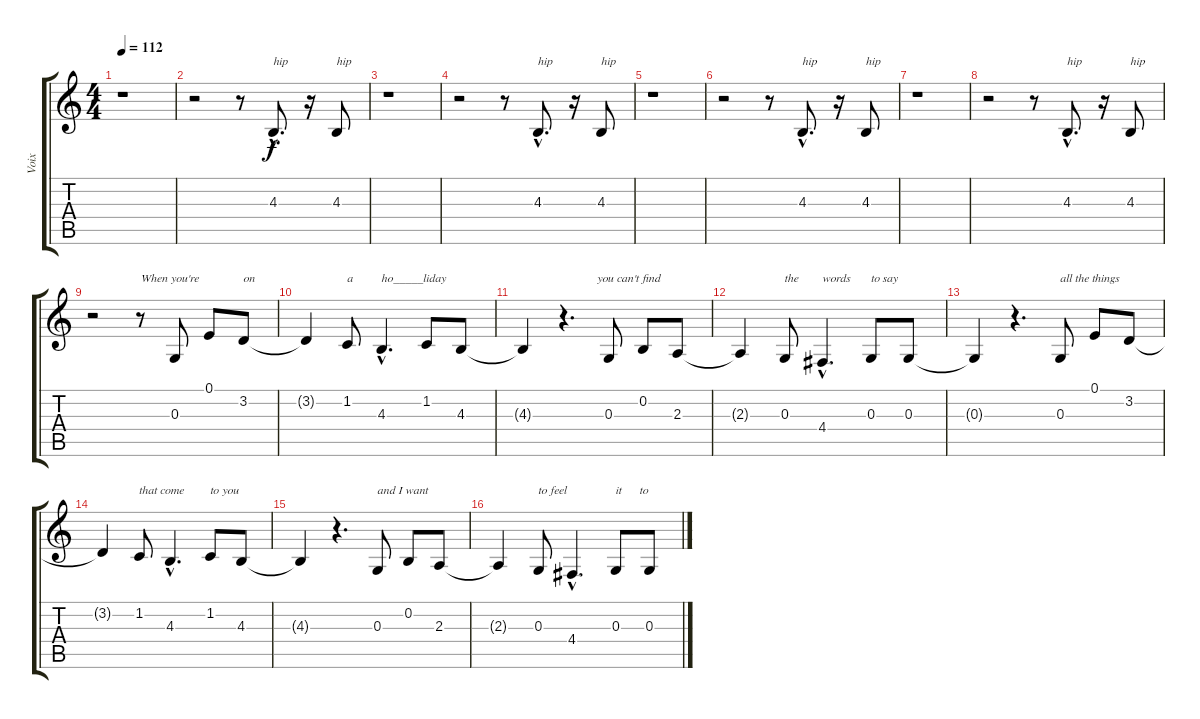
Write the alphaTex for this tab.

\track ("Voix" "Voix") {instrument lead6voice}
\staff {score tabs}
\tuning (E4 B3 G3 D3 A2 E2) {hide}
\ts (4 4)
\tempo 112
\clef g2
\ks c
r.1{dy f instrument lead6voice} |
r.2 r.8 4.3{hac}.8{d txt "hip"} r.16 4.3.8{txt "hip"} |
r.1 |
r.2 r.8 4.3{hac}.8{d txt "hip"} r.16 4.3.8{txt "hip"} |
r.1 |
r.2 r.8 4.3{hac}.8{d txt "hip"} r.16 4.3.8{txt "hip"} |
r.1 |
r.2 r.8 4.3{hac}.8{d txt "hip"} r.16 4.3.8{txt "hip"} |
r.2 r.8{txt "When you're"} 0.3.8 0.1.8 3.2.8{txt "on"} |
3.2{t}.4 1.2.8{txt "a"} 4.3{hac}.4{d txt "ho_____liday"} 1.2.8 4.3.8 |
4.3{t}.4 r.4{d txt "           you can't find"} 0.3.8 0.2.8 2.3.8 |
2.3{t}.4 0.3.8{txt "the"} 4.4{hac}.4{d txt "words"} 0.3.8{txt "to say"} 0.3.8 |
0.3{t}.4 r.4{d} 0.3.8{txt "all the things"} 0.1.8 3.2.8 |
3.2{t}.4 1.2.8{txt "that come"} 4.3{hac}.4{d} 1.2.8{txt "to you"} 4.3.8 |
4.3{t}.4 r.4{d} 0.3.8{txt "and I want"} 0.2.8 2.3.8 |
2.3{t}.4 0.3.8{txt "to feel"} 4.4{hac}.4{d} 0.3.8{txt "it      to"} 0.3.8
